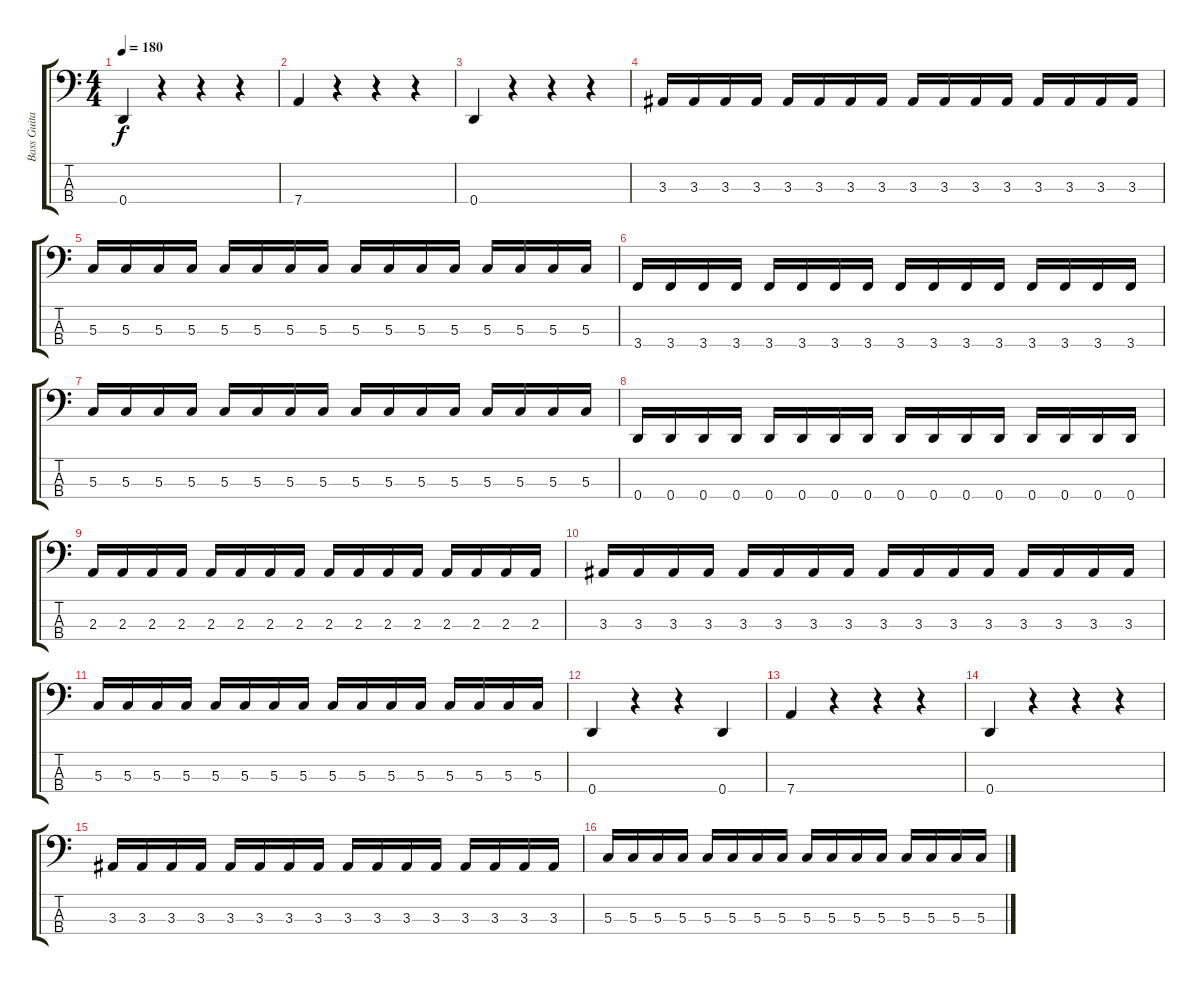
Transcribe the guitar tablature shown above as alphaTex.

\track ("Bass Guitar" "Bass Guita") {instrument electricbasspick}
\staff {score tabs}
\tuning (F2 C2 G1 D1) {hide}
\ts (4 4)
\tempo 180
\clef f4
\ks c
0.4.4{dy f instrument electricbasspick} r.4 r.4 r.4 |
7.4.4 r.4 r.4 r.4 |
0.4.4 r.4 r.4 r.4 |
3.3.16 3.3.16 3.3.16 3.3.16 3.3.16 3.3.16 3.3.16 3.3.16 3.3.16 3.3.16 3.3.16 3.3.16 3.3.16 3.3.16 3.3.16 3.3.16 |
5.3.16 5.3.16 5.3.16 5.3.16 5.3.16 5.3.16 5.3.16 5.3.16 5.3.16 5.3.16 5.3.16 5.3.16 5.3.16 5.3.16 5.3.16 5.3.16 |
3.4.16 3.4.16 3.4.16 3.4.16 3.4.16 3.4.16 3.4.16 3.4.16 3.4.16 3.4.16 3.4.16 3.4.16 3.4.16 3.4.16 3.4.16 3.4.16 |
5.3.16 5.3.16 5.3.16 5.3.16 5.3.16 5.3.16 5.3.16 5.3.16 5.3.16 5.3.16 5.3.16 5.3.16 5.3.16 5.3.16 5.3.16 5.3.16 |
0.4.16 0.4.16 0.4.16 0.4.16 0.4.16 0.4.16 0.4.16 0.4.16 0.4.16 0.4.16 0.4.16 0.4.16 0.4.16 0.4.16 0.4.16 0.4.16 |
2.3.16 2.3.16 2.3.16 2.3.16 2.3.16 2.3.16 2.3.16 2.3.16 2.3.16 2.3.16 2.3.16 2.3.16 2.3.16 2.3.16 2.3.16 2.3.16 |
3.3.16 3.3.16 3.3.16 3.3.16 3.3.16 3.3.16 3.3.16 3.3.16 3.3.16 3.3.16 3.3.16 3.3.16 3.3.16 3.3.16 3.3.16 3.3.16 |
5.3.16 5.3.16 5.3.16 5.3.16 5.3.16 5.3.16 5.3.16 5.3.16 5.3.16 5.3.16 5.3.16 5.3.16 5.3.16 5.3.16 5.3.16 5.3.16 |
0.4.4 r.4 r.4 0.4.4 |
7.4.4 r.4 r.4 r.4 |
0.4.4 r.4 r.4 r.4 |
3.3.16 3.3.16 3.3.16 3.3.16 3.3.16 3.3.16 3.3.16 3.3.16 3.3.16 3.3.16 3.3.16 3.3.16 3.3.16 3.3.16 3.3.16 3.3.16 |
5.3.16 5.3.16 5.3.16 5.3.16 5.3.16 5.3.16 5.3.16 5.3.16 5.3.16 5.3.16 5.3.16 5.3.16 5.3.16 5.3.16 5.3.16 5.3.16
